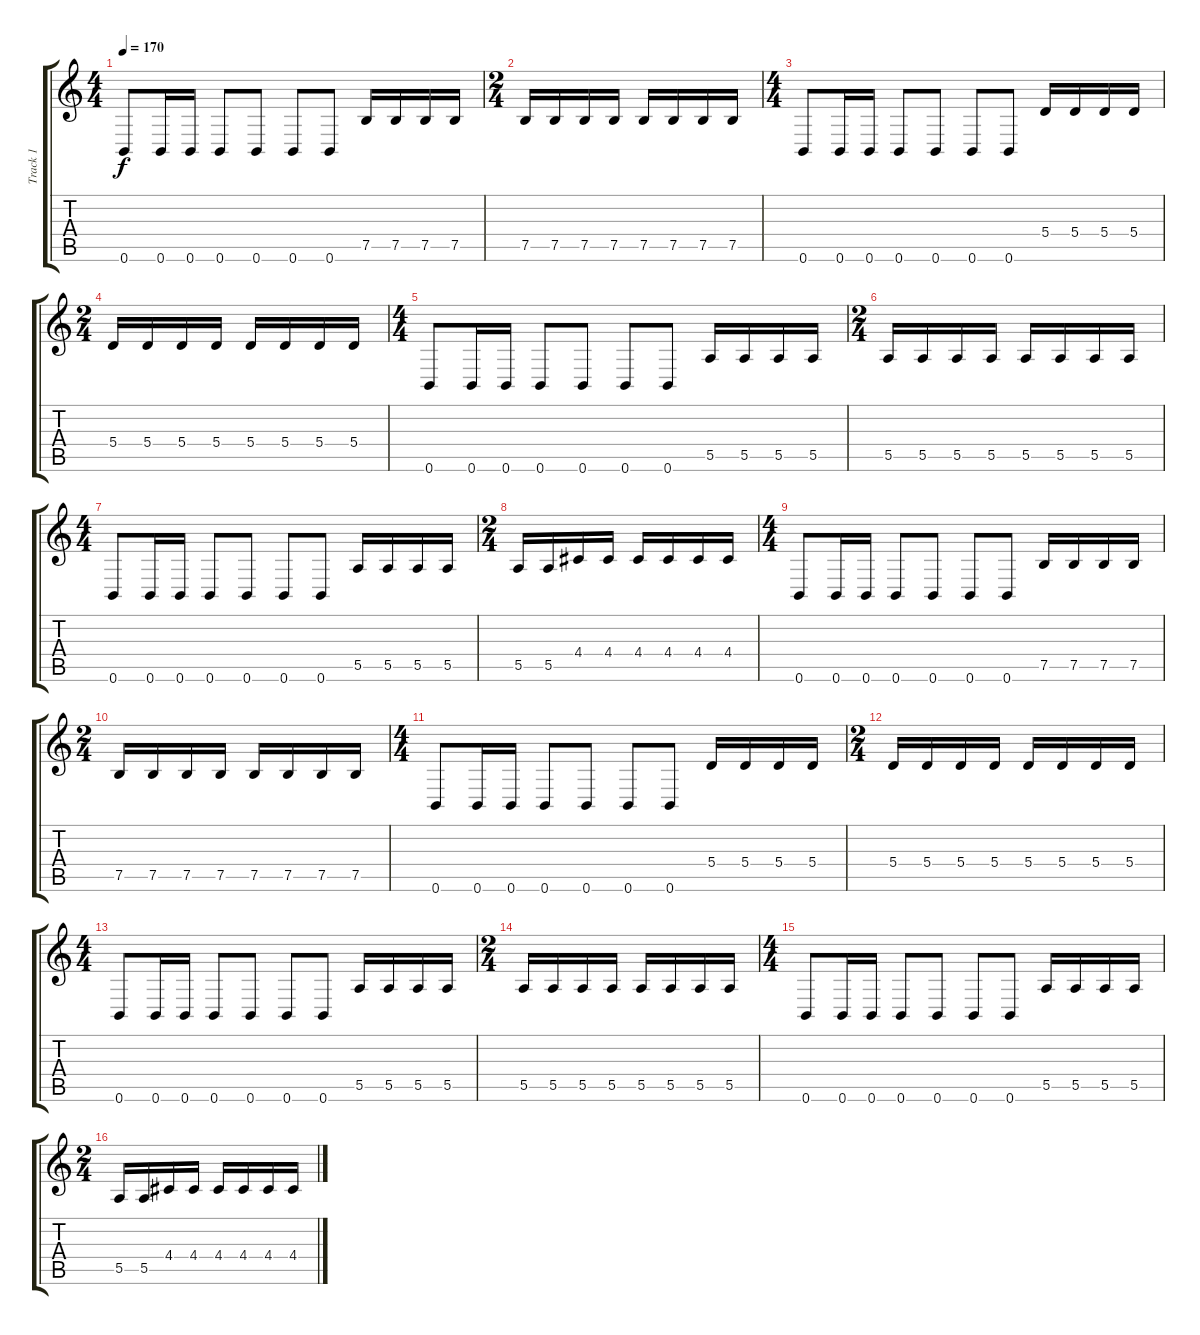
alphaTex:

\track ("Track 1" "Track 1") {instrument distortionguitar}
\staff {score tabs}
\tuning (B3 Gb3 D3 A2 E2 B1) {hide}
\ts (4 4)
\tempo 170
\clef g2
\ks c
0.6.8{dy f} 0.6.16 0.6.16 0.6.8 0.6.8 0.6.8 0.6.8 7.5.16 7.5.16 7.5.16 7.5.16 |
\ts (2 4)
7.5.16 7.5.16 7.5.16 7.5.16 7.5.16 7.5.16 7.5.16 7.5.16 |
\ts (4 4)
0.6.8 0.6.16 0.6.16 0.6.8 0.6.8 0.6.8 0.6.8 5.4.16 5.4.16 5.4.16 5.4.16 |
\ts (2 4)
5.4.16 5.4.16 5.4.16 5.4.16 5.4.16 5.4.16 5.4.16 5.4.16 |
\ts (4 4)
0.6.8 0.6.16 0.6.16 0.6.8 0.6.8 0.6.8 0.6.8 5.5.16 5.5.16 5.5.16 5.5.16 |
\ts (2 4)
5.5.16 5.5.16 5.5.16 5.5.16 5.5.16 5.5.16 5.5.16 5.5.16 |
\ts (4 4)
0.6.8 0.6.16 0.6.16 0.6.8 0.6.8 0.6.8 0.6.8 5.5.16 5.5.16 5.5.16 5.5.16 |
\ts (2 4)
5.5.16 5.5.16 4.4.16 4.4.16 4.4.16 4.4.16 4.4.16 4.4.16 |
\ts (4 4)
0.6.8 0.6.16 0.6.16 0.6.8 0.6.8 0.6.8 0.6.8 7.5.16 7.5.16 7.5.16 7.5.16 |
\ts (2 4)
7.5.16 7.5.16 7.5.16 7.5.16 7.5.16 7.5.16 7.5.16 7.5.16 |
\ts (4 4)
0.6.8 0.6.16 0.6.16 0.6.8 0.6.8 0.6.8 0.6.8 5.4.16 5.4.16 5.4.16 5.4.16 |
\ts (2 4)
5.4.16 5.4.16 5.4.16 5.4.16 5.4.16 5.4.16 5.4.16 5.4.16 |
\ts (4 4)
0.6.8 0.6.16 0.6.16 0.6.8 0.6.8 0.6.8 0.6.8 5.5.16 5.5.16 5.5.16 5.5.16 |
\ts (2 4)
5.5.16 5.5.16 5.5.16 5.5.16 5.5.16 5.5.16 5.5.16 5.5.16 |
\ts (4 4)
0.6.8 0.6.16 0.6.16 0.6.8 0.6.8 0.6.8 0.6.8 5.5.16 5.5.16 5.5.16 5.5.16 |
\ts (2 4)
5.5.16 5.5.16 4.4.16 4.4.16 4.4.16 4.4.16 4.4.16 4.4.16
